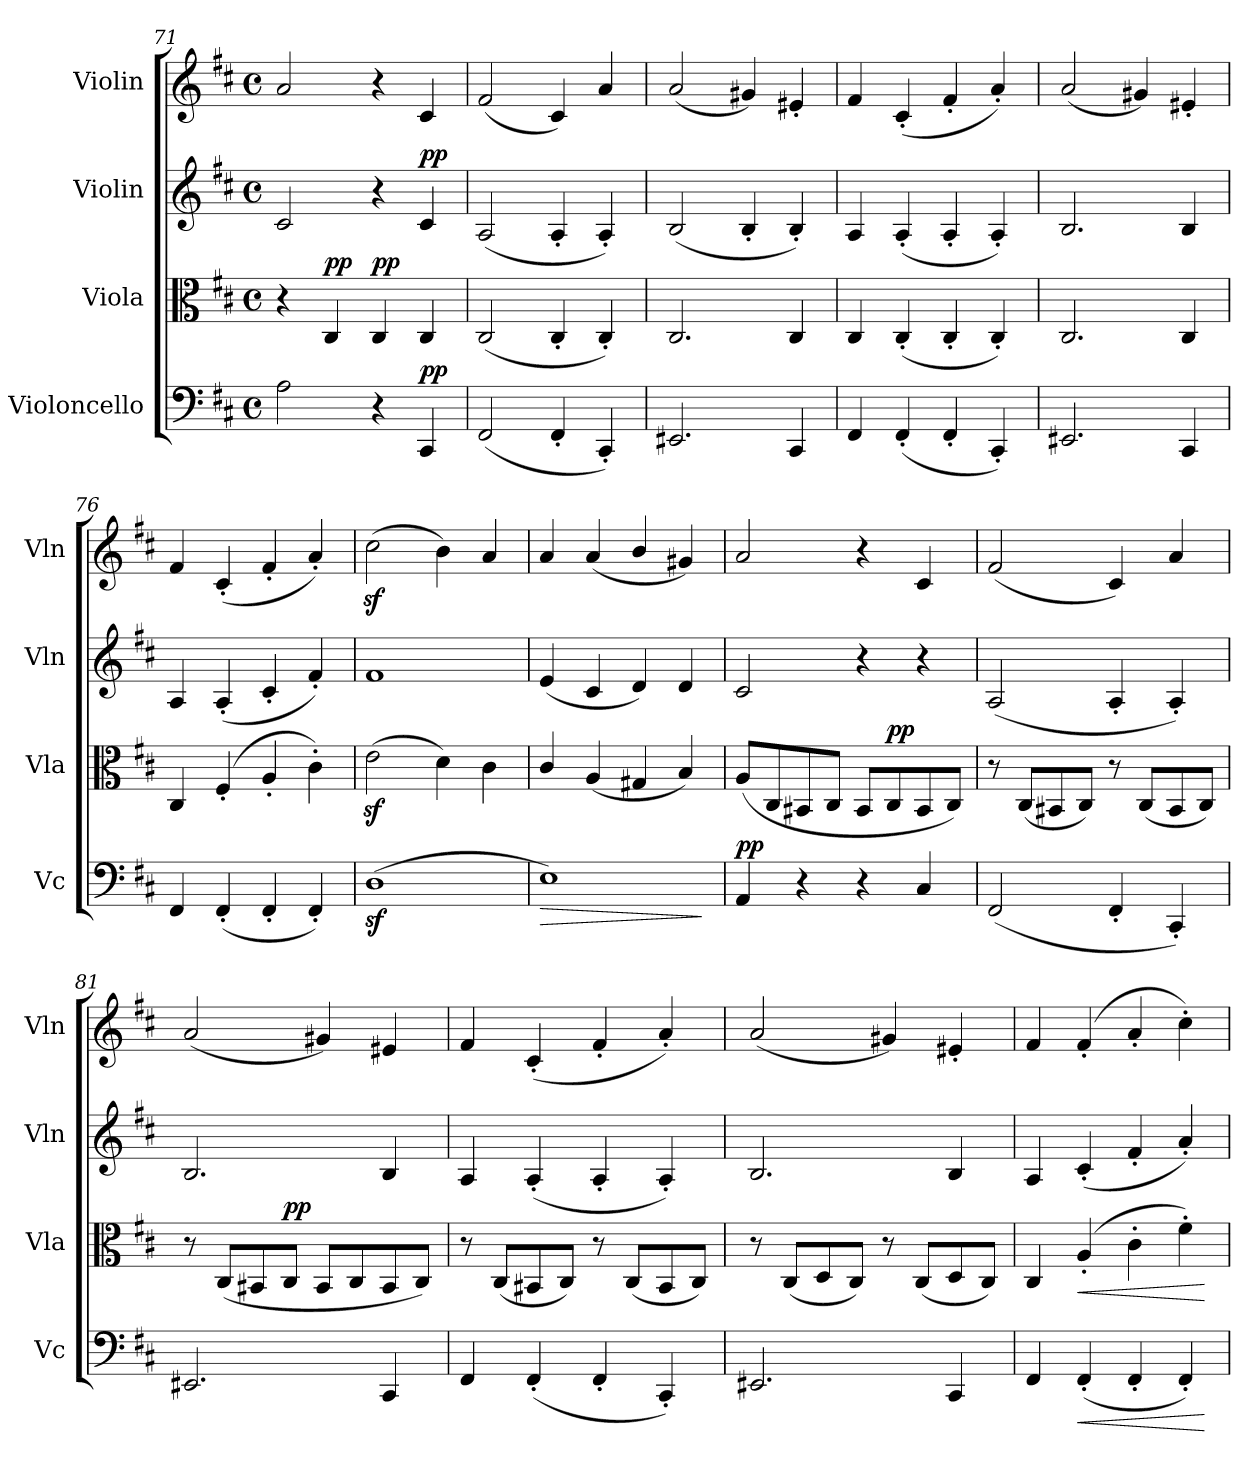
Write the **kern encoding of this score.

**kern	**dynam	**kern	**dynam	**kern	**dynam	**kern
*part4	*part4	*part3	*part3	*part2	*part2	*part1
*staff4	*staff4	*staff3	*staff3	*staff2	*staff2	*staff1
*I"Violoncello	*	*I"Viola	*	*I"Violin	*	*I"Violin
*I'Vc	*	*I'Vla	*	*I'Vln	*	*I'Vln
*clefF4	*	*clefC3	*	*clefG2	*	*clefG2
*k[f#c#]	*	*k[f#c#]	*	*k[f#c#]	*	*k[f#c#]
*M4/4	*	*M4/4	*	*M4/4	*	*M4/4
*met(c)	*	*met(c)	*	*met(c)	*	*met(c)
=71	=71	=71	=71	=71	=71	=71
2A\	.	4r	.	2c#/	.	2a/
!	!	!	!LO:DY:a	!	!	!
.	.	4C#/	pp	.	.	.
!	!	!	!LO:DY:a	!	!	!
4r	.	4C#/	pp	4r	.	4r
!	!LO:DY:a	!	!	!	!LO:DY:a	!
4CC#/	pp	4C#/	.	4c#/	pp	4c#/
=72	=72	=72	=72	=72	=72	=72
(2FF#/	.	(2C#/	.	(2A/	.	(2f#/
4FF#'/	.	4C#'/	.	4A'/	.	4c#/)
4CC#'/)	.	4C#'/)	.	4A'/)	.	4a/
=73	=73	=73	=73	=73	=73	=73
2.EE#X/	.	2.C#/	.	(2B/	.	(2a/
.	.	.	.	4B'/	.	4g#X/)
4CC#/	.	4C#/	.	4B'/)	.	4e#X'/
=74	=74	=74	=74	=74	=74	=74
4FF#/	.	4C#/	.	4A/	.	4f#/
(4FF#'/	.	(4C#'/	.	(4A'/	.	(4c#'/
4FF#'/	.	4C#'/	.	4A'/	.	4f#'/
4CC#'/)	.	4C#'/)	.	4A'/)	.	4a'/)
=75	=75	=75	=75	=75	=75	=75
2.EE#X/	.	2.C#/	.	2.B/	.	(2a/
.	.	.	.	.	.	4g#X/)
4CC#/	.	4C#/	.	4B/	.	4e#X'/
=76	=76	=76	=76	=76	=76	=76
4FF#/	.	4C#/	.	4A/	.	4f#/
(4FF#'/	.	(4F#'/	.	(4A'/	.	(4c#'/
4FF#'/	.	4A'/	.	4c#'/	.	4f#'/
4FF#'/)	.	4c#'\)	.	4f#'/)	.	4a'/)
=77	=77	=77	=77	=77	=77	=77
(>1Dz>	.	(>2ez>\	.	1f#	.	(>2cc#z>\
.	.	4d\)	.	.	.	4b\)
.	.	4c#\	.	.	.	4a/
!!LO:LB:g=z
=78	=78	=78	=78	=78	=78	=78
!	!LO:HP:b	!	!	!	!	!
1E)	>	4c#/	.	(4e/	.	4a/
.	.	(4A/	.	4c#/	.	(4a/
.	.	4G#X/	.	4d/)	.	4b/
.	.	4B/)	.	4d/	.	4g#X/)
.	]	.	.	.	.	.
=79	=79	=79	=79	=79	=79	=79
!	!LO:DY:a	!	!	!	!	!
4AA/	pp	(8A/L	.	2c#/	.	2a/
.	.	8C#/	.	.	.	.
4r	.	8BB#X/	.	.	.	.
.	.	8C#/J	.	.	.	.
4r	.	8BB#/L	.	4r	.	4r
!	!	!	!LO:DY:a	!	!	!
.	.	8C#/	pp	.	.	.
4C#/	.	8BB#/	.	4r	.	4c#/
.	.	8C#/J)	.	.	.	.
=80	=80	=80	=80	=80	=80	=80
(2FF#/	.	8r	.	(2A/	.	(2f#/
.	.	(8C#/L	.	.	.	.
.	.	8BB#X/	.	.	.	.
.	.	8C#/J)	.	.	.	.
4FF#'/	.	8r	.	4A'/	.	4c#/)
.	.	(8C#/L	.	.	.	.
4CC#'/)	.	8BB#/	.	4A'/)	.	4a/
.	.	8C#/J)	.	.	.	.
=81	=81	=81	=81	=81	=81	=81
2.EE#X/	.	8r	.	2.B/	.	(2a/
.	.	(8C#/L	.	.	.	.
.	.	8BB#X/	.	.	.	.
!	!	!	!LO:DY:a	!	!	!
.	.	8C#/J	pp	.	.	.
.	.	8BB#/L	.	.	.	4g#X/)
.	.	8C#/	.	.	.	.
4CC#/	.	8BB#/	.	4B/	.	4e#X/
.	.	8C#/J)	.	.	.	.
=82	=82	=82	=82	=82	=82	=82
4FF#/	.	8r	.	4A/	.	4f#/
.	.	(8C#/L	.	.	.	.
(4FF#'/	.	8BB#X/	.	(4A'/	.	(4c#'/
.	.	8C#/J)	.	.	.	.
4FF#'/	.	8r	.	4A'/	.	4f#'/
.	.	(8C#/L	.	.	.	.
4CC#'/)	.	8BB#/	.	4A'/)	.	4a'/)
.	.	8C#/J)	.	.	.	.
=83	=83	=83	=83	=83	=83	=83
2.EE#X/	.	8r	.	2.B/	.	(2a/
.	.	(8C#/L	.	.	.	.
.	.	8D/	.	.	.	.
.	.	8C#/J)	.	.	.	.
.	.	8r	.	.	.	4g#X/)
.	.	(8C#/L	.	.	.	.
4CC#/	.	8D/	.	4B/	.	4e#X'/
.	.	8C#/J)	.	.	.	.
=84	=84	=84	=84	=84	=84	=84
4FF#/	.	4C#/	.	4A/	.	4f#/
!	!LO:HP:b	!	!LO:HP:b	!	!	!
(4FF#'/	<	(>4A'/	<	(>4c#'/	.	(>4f#'/
4FF#'/	.	4c#'\	.	4f#'/	.	4a'/
4FF#'/)	.	4f#'\)	.	4a'/)	.	4cc#'\)
.	[	.	[	.	.	.
=	=	=	=	=	=	=
*-	*-	*-	*-	*-	*-	*-
